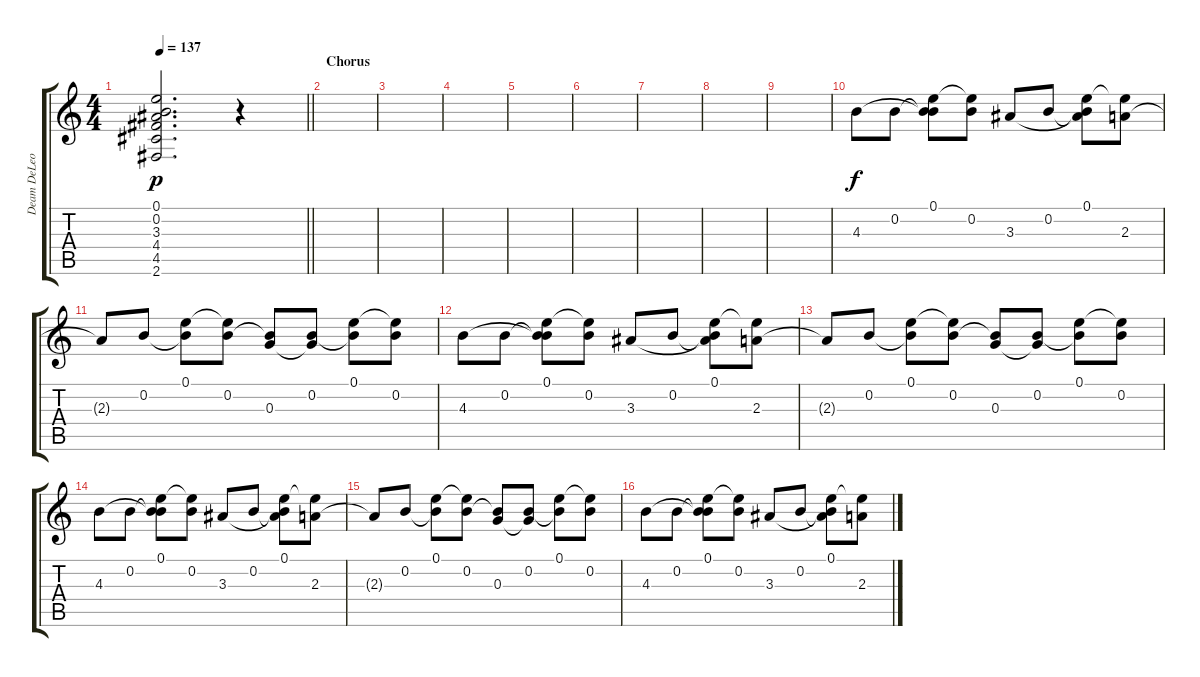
\track ("Deam DeLeo 3rd Guitar" "Deam DeLeo") {instrument overdrivenguitar}
\staff {score tabs}
\tuning (E4 B3 G3 D3 A2 E2) {hide}
\ts (4 4)
\tempo 137
\clef g2
\barLineRight lightlight
\ks c
(0.1{t} 0.2{t} 3.3{t} 4.4{t} 4.5{t} 2.6{t}).2{d dy p} r.4 |
\section ("" "Chorus")
|
|
|
|
|
|
|
|
4.3.8{dy f} 0.2.8 (0.1 0.2{t} 4.3{t}).8 (0.1{t} 0.2).8 3.3.8 0.2.8 (0.1 0.2{t} 3.3{t}).8 (0.1{t} 2.3).8 |
2.3{t}.8 0.2.8 (0.1 0.2{t}).8 (0.1{t} 0.2).8 (0.2{t} 0.3).8 (0.2 0.3{t}).8 (0.1 0.2{t}).8 (0.1{t} 0.2).8 |
4.3.8 0.2.8 (0.1 0.2{t} 4.3{t}).8 (0.1{t} 0.2).8 3.3.8 0.2.8 (0.1 0.2{t} 3.3{t}).8 (0.1{t} 2.3).8 |
2.3{t}.8 0.2.8 (0.1 0.2{t}).8 (0.1{t} 0.2).8 (0.2{t} 0.3).8 (0.2 0.3{t}).8 (0.1 0.2{t}).8 (0.1{t} 0.2).8 |
4.3.8 0.2.8 (0.1 0.2{t} 4.3{t}).8 (0.1{t} 0.2).8 3.3.8 0.2.8 (0.1 0.2{t} 3.3{t}).8 (0.1{t} 2.3).8 |
2.3{t}.8 0.2.8 (0.1 0.2{t}).8 (0.1{t} 0.2).8 (0.2{t} 0.3).8 (0.2 0.3{t}).8 (0.1 0.2{t}).8 (0.1{t} 0.2).8 |
4.3.8 0.2.8 (0.1 0.2{t} 4.3{t}).8 (0.1{t} 0.2).8 3.3.8 0.2.8 (0.1 0.2{t} 3.3{t}).8 (0.1{t} 2.3).8
